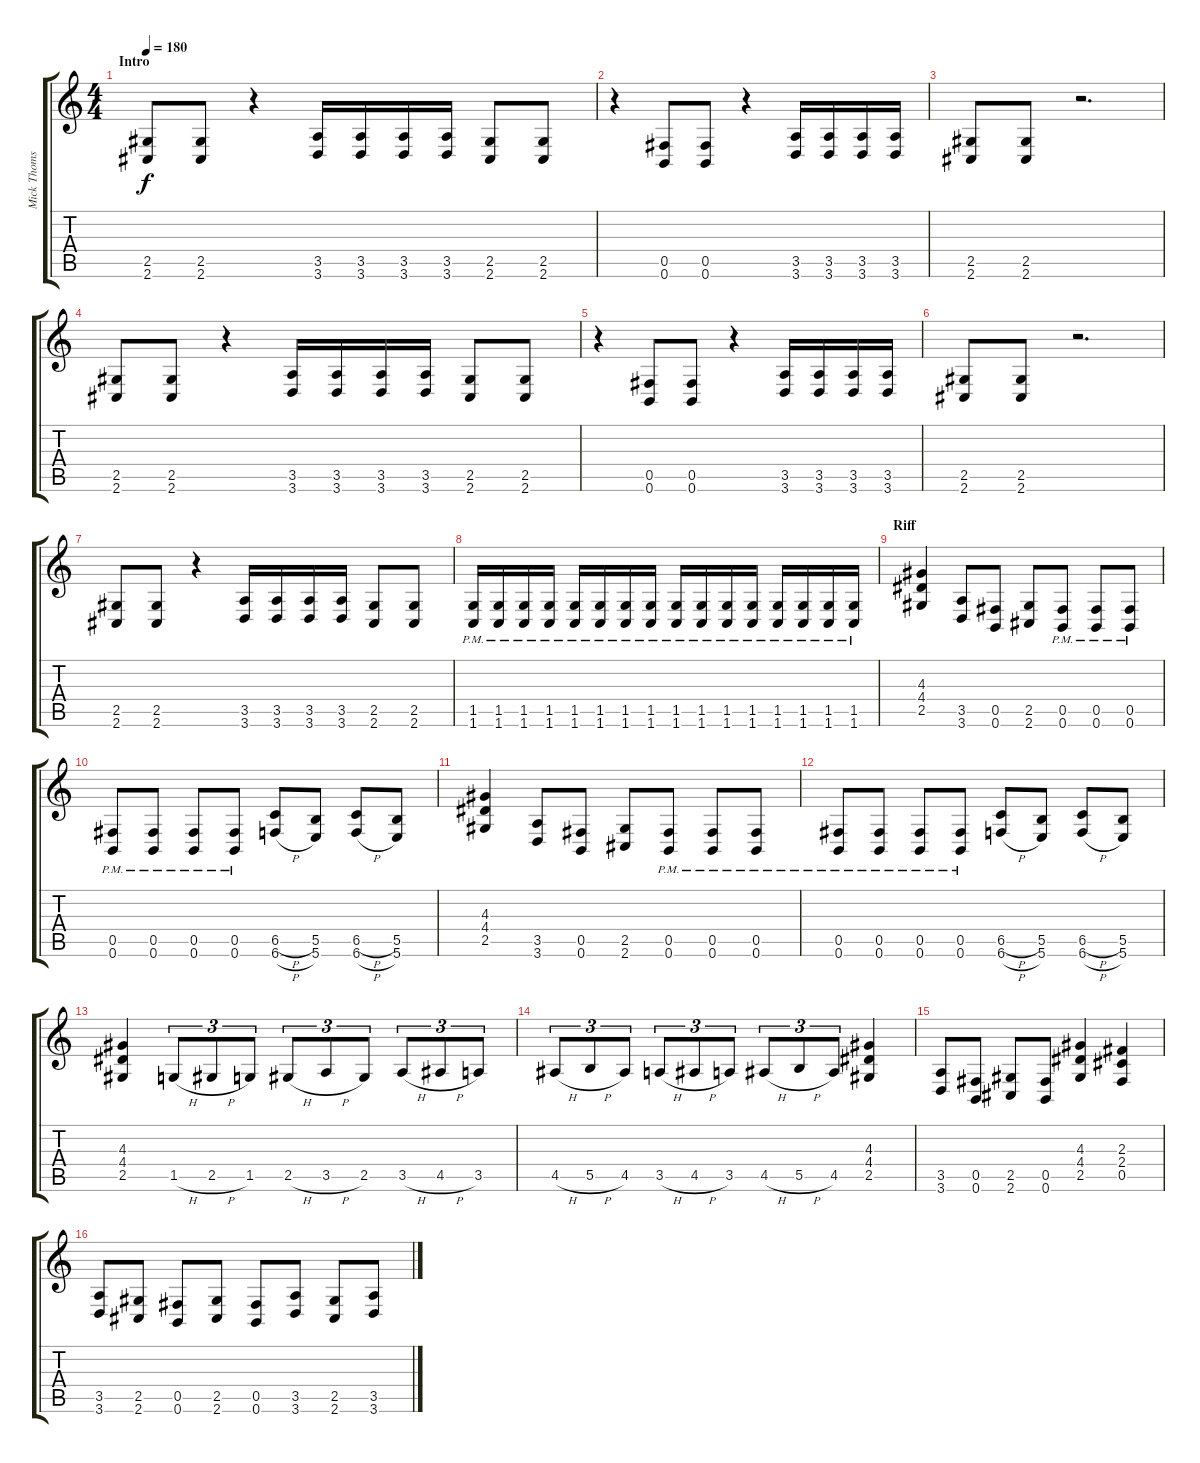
\track ("Mick Thomson" "Mick Thoms") {instrument distortionguitar}
\staff {score tabs}
\tuning (Db4 Ab3 E3 B2 Gb2 B1) {hide}
\ts (4 4)
\section ("" "Intro")
\tempo 180
\clef g2
\ks c
(2.5 2.6).8{dy f instrument distortionguitar} (2.5 2.6).8 r.4 (3.5 3.6).16 (3.5 3.6).16 (3.5 3.6).16 (3.5 3.6).16 (2.5 2.6).8 (2.5 2.6).8 |
r.4 (0.5 0.6).8 (0.5 0.6).8 r.4 (3.5 3.6).16 (3.5 3.6).16 (3.5 3.6).16 (3.5 3.6).16 |
(2.5 2.6).8 (2.5 2.6).8 r.2{d} |
(2.5 2.6).8 (2.5 2.6).8 r.4 (3.5 3.6).16 (3.5 3.6).16 (3.5 3.6).16 (3.5 3.6).16 (2.5 2.6).8 (2.5 2.6).8 |
r.4 (0.5 0.6).8 (0.5 0.6).8 r.4 (3.5 3.6).16 (3.5 3.6).16 (3.5 3.6).16 (3.5 3.6).16 |
(2.5 2.6).8 (2.5 2.6).8 r.2{d} |
(2.5 2.6).8 (2.5 2.6).8 r.4 (3.5 3.6).16 (3.5 3.6).16 (3.5 3.6).16 (3.5 3.6).16 (2.5 2.6).8 (2.5 2.6).8 |
(1.5{pm} 1.6{pm}).16 (1.5{pm} 1.6{pm}).16 (1.5{pm} 1.6{pm}).16 (1.5{pm} 1.6{pm}).16 (1.5{pm} 1.6{pm}).16 (1.5{pm} 1.6{pm}).16 (1.5{pm} 1.6{pm}).16 (1.5{pm} 1.6{pm}).16 (1.5{pm} 1.6{pm}).16 (1.5{pm} 1.6{pm}).16 (1.5{pm} 1.6{pm}).16 (1.5{pm} 1.6{pm}).16 (1.5{pm} 1.6{pm}).16 (1.5{pm} 1.6{pm}).16 (1.5{pm} 1.6{pm}).16 (1.5{pm} 1.6{pm}).16 |
\section ("" "Riff")
(4.3 4.4 2.5).4 (3.5 3.6).8 (0.5 0.6).8 (2.5 2.6).8 (0.5{pm} 0.6{pm}).8 (0.5{pm} 0.6{pm}).8 (0.5{pm} 0.6{pm}).8 |
(0.5{pm} 0.6{pm}).8 (0.5{pm} 0.6{pm}).8 (0.5{pm} 0.6{pm}).8 (0.5{pm} 0.6{pm}).8 (6.5{h} 6.6{h}).8 (5.5 5.6).8 (6.5{h} 6.6{h}).8 (5.5 5.6).8 |
(4.3 4.4 2.5).4 (3.5 3.6).8 (0.5 0.6).8 (2.5 2.6).8 (0.5{pm} 0.6{pm}).8 (0.5{pm} 0.6{pm}).8 (0.5{pm} 0.6{pm}).8 |
(0.5{pm} 0.6{pm}).8 (0.5{pm} 0.6{pm}).8 (0.5{pm} 0.6{pm}).8 (0.5{pm} 0.6{pm}).8 (6.5{h} 6.6{h}).8 (5.5 5.6).8 (6.5{h} 6.6{h}).8 (5.5 5.6).8 |
(4.3 4.4 2.5).4 1.5{h}.8{tu (3 2)} 2.5{h}.8{tu (3 2)} 1.5.8{tu (3 2)} 2.5{h}.8{tu (3 2)} 3.5{h}.8{tu (3 2)} 2.5.8{tu (3 2)} 3.5{h}.8{tu (3 2)} 4.5{h}.8{tu (3 2)} 3.5.8{tu (3 2)} |
4.5{h}.8{tu (3 2)} 5.5{h}.8{tu (3 2)} 4.5.8{tu (3 2)} 3.5{h}.8{tu (3 2)} 4.5{h}.8{tu (3 2)} 3.5.8{tu (3 2)} 4.5{h}.8{tu (3 2)} 5.5{h}.8{tu (3 2)} 4.5.8{tu (3 2)} (4.3 4.4 2.5).4 |
(3.5 3.6).8 (0.5 0.6).8 (2.5 2.6).8 (0.5 0.6).8 (4.3 4.4 2.5).4 (2.3 2.4 0.5).4 |
(3.5 3.6).8 (2.5 2.6).8 (0.5 0.6).8 (2.5 2.6).8 (0.5 0.6).8 (3.5 3.6).8 (2.5 2.6).8 (3.5 3.6).8
